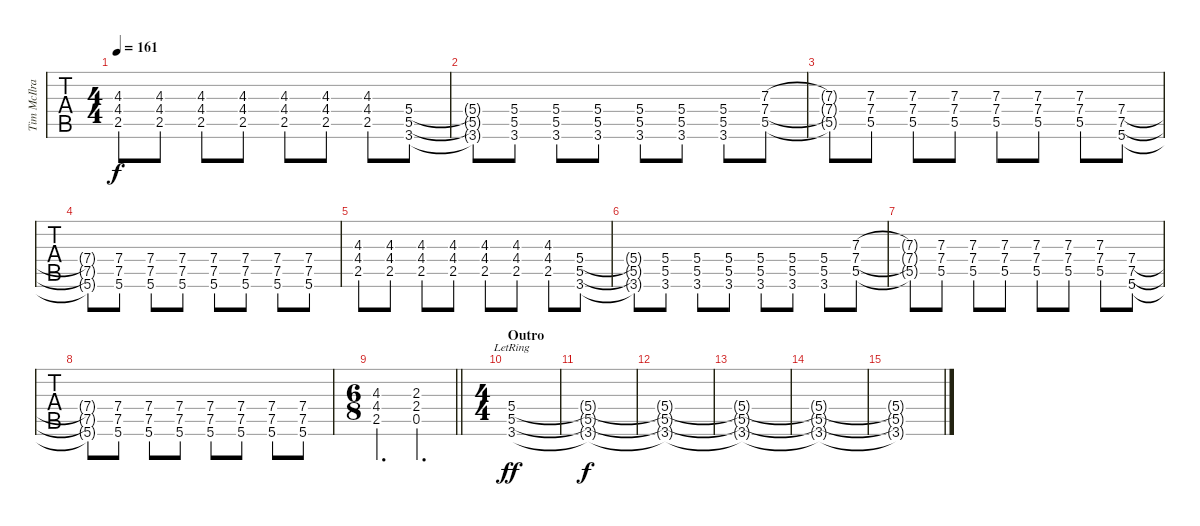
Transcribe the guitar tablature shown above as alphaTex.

\track ("Tim McIlrath - Guitar One" "Tim McIlra") {instrument distortionguitar}
\staff {tabs}
\tuning (Eb4 Bb3 Gb3 Db3 Ab2 Eb2) {hide}
\ts (4 4)
\tempo 161
\clef g2
\ks db
(4.3{t} 4.4{t} 2.5{t}).8{dy f} (4.3 4.4 2.5).8 (4.3 4.4 2.5).8 (4.3 4.4 2.5).8 (4.3 4.4 2.5).8 (4.3 4.4 2.5).8 (4.3 4.4 2.5).8 (5.4 5.5 3.6).8 |
(5.4{t} 5.5{t} 3.6{t}).8 (5.4 5.5 3.6).8 (5.4 5.5 3.6).8 (5.4 5.5 3.6).8 (5.4 5.5 3.6).8 (5.4 5.5 3.6).8 (5.4 5.5 3.6).8 (7.3 7.4 5.5).8 |
(7.3{t} 7.4{t} 5.5{t}).8 (7.3 7.4 5.5).8 (7.3 7.4 5.5).8 (7.3 7.4 5.5).8 (7.3 7.4 5.5).8 (7.3 7.4 5.5).8 (7.3 7.4 5.5).8 (7.4 7.5 5.6).8 |
(7.4{t} 7.5{t} 5.6{t}).8 (7.4 7.5 5.6).8 (7.4 7.5 5.6).8 (7.4 7.5 5.6).8 (7.4 7.5 5.6).8 (7.4 7.5 5.6).8 (7.4 7.5 5.6).8 (7.4 7.5 5.6).8 |
(4.3 4.4 2.5).8 (4.3 4.4 2.5).8 (4.3 4.4 2.5).8 (4.3 4.4 2.5).8 (4.3 4.4 2.5).8 (4.3 4.4 2.5).8 (4.3 4.4 2.5).8 (5.4 5.5 3.6).8 |
(5.4{t} 5.5{t} 3.6{t}).8 (5.4 5.5 3.6).8 (5.4 5.5 3.6).8 (5.4 5.5 3.6).8 (5.4 5.5 3.6).8 (5.4 5.5 3.6).8 (5.4 5.5 3.6).8 (7.3 7.4 5.5).8 |
(7.3{t} 7.4{t} 5.5{t}).8 (7.3 7.4 5.5).8 (7.3 7.4 5.5).8 (7.3 7.4 5.5).8 (7.3 7.4 5.5).8 (7.3 7.4 5.5).8 (7.3 7.4 5.5).8 (7.4 7.5 5.6).8 |
(7.4{t} 7.5{t} 5.6{t}).8 (7.4 7.5 5.6).8 (7.4 7.5 5.6).8 (7.4 7.5 5.6).8 (7.4 7.5 5.6).8 (7.4 7.5 5.6).8 (7.4 7.5 5.6).8 (7.4 7.5 5.6).8 |
\ts (6 8)
\barLineRight lightlight
(4.3 4.4 2.5).4{d} (2.3 2.4 0.5).4{d} |
\ts (4 4)
\section ("" "Outro")
(5.4{lr} 5.5{lr} 3.6{lr}).1{dy ff} |
(5.4{t} 5.5{t} 3.6{t}).1{dy f} |
(5.4{t} 5.5{t} 3.6{t}).1 |
(5.4{t} 5.5{t} 3.6{t}).1 |
(5.4{t} 5.5{t} 3.6{t}).1 |
(5.4{t} 5.5{t} 3.6{t}).1
